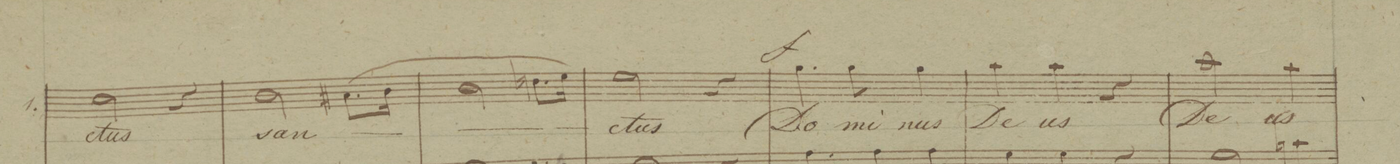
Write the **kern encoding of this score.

**kern	**text	**dynam
*I"1.	*	*
*clefC1	*	*
*k[b-]	*	*
*M3/4	*	*
2a\	-ctus	.
4r	.	.
=9	=9	=9
2g\	san-	.
(8.f#X\L	.	.
16g\Jk	.	.
=10	=10	=10
2g\	.	.
8.bn\L	.	.
16cc\Jk)	.	.
=11	=11	=11
2cc\	-ctus	.
4r	.	.
=12	=12	=12
4.ee\	Do-	f
8ee\	-mi-	.
4ee\	-nus	.
=13	=13	=13
4ff\	De-	.
4ff\	-us	.
4r	.	.
=14	=14	=14
2ff\	De-	.
4ff\	-us	.
=15	=15	=15
*-	*-	*-
